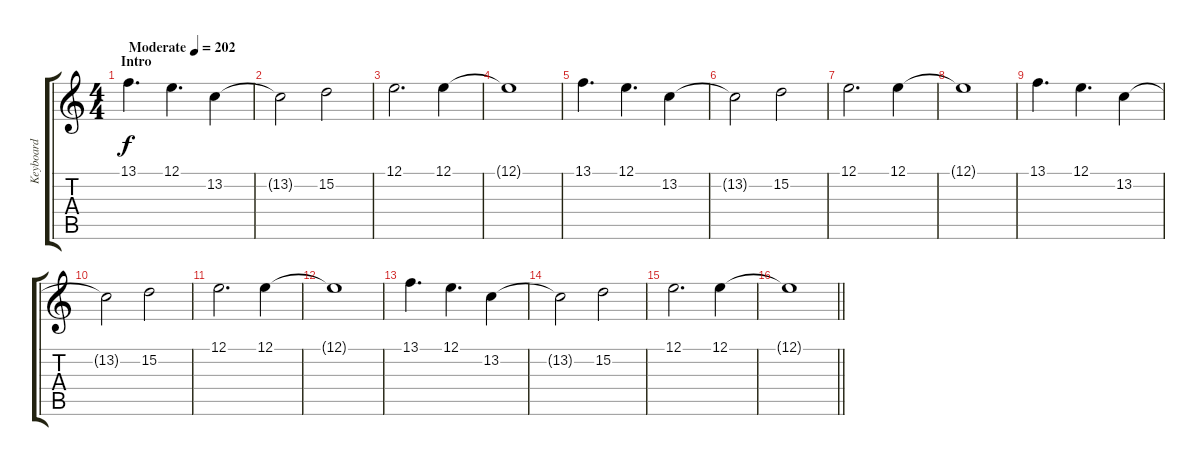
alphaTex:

\track ("Keyboard" "Keyboard") {instrument sitar}
\staff {score tabs}
\tuning (E4 B3 G3 D3 A2 E2) {hide}
\ts (4 4)
\section ("" "Intro")
\tempo (202 "Moderate")
\clef g2
\ks c
13.1.4{d dy f instrument sitar} 12.1.4{d} 13.2.4 |
13.2{t}.2 15.2.2 |
12.1.2{d} 12.1.4 |
12.1{t}.1 |
13.1.4{d} 12.1.4{d} 13.2.4 |
13.2{t}.2 15.2.2 |
12.1.2{d} 12.1.4 |
12.1{t}.1 |
13.1.4{d} 12.1.4{d} 13.2.4 |
13.2{t}.2 15.2.2 |
12.1.2{d} 12.1.4 |
12.1{t}.1 |
13.1.4{d} 12.1.4{d} 13.2.4 |
13.2{t}.2 15.2.2 |
12.1.2{d} 12.1.4 |
\barLineRight lightlight
12.1{t}.1
